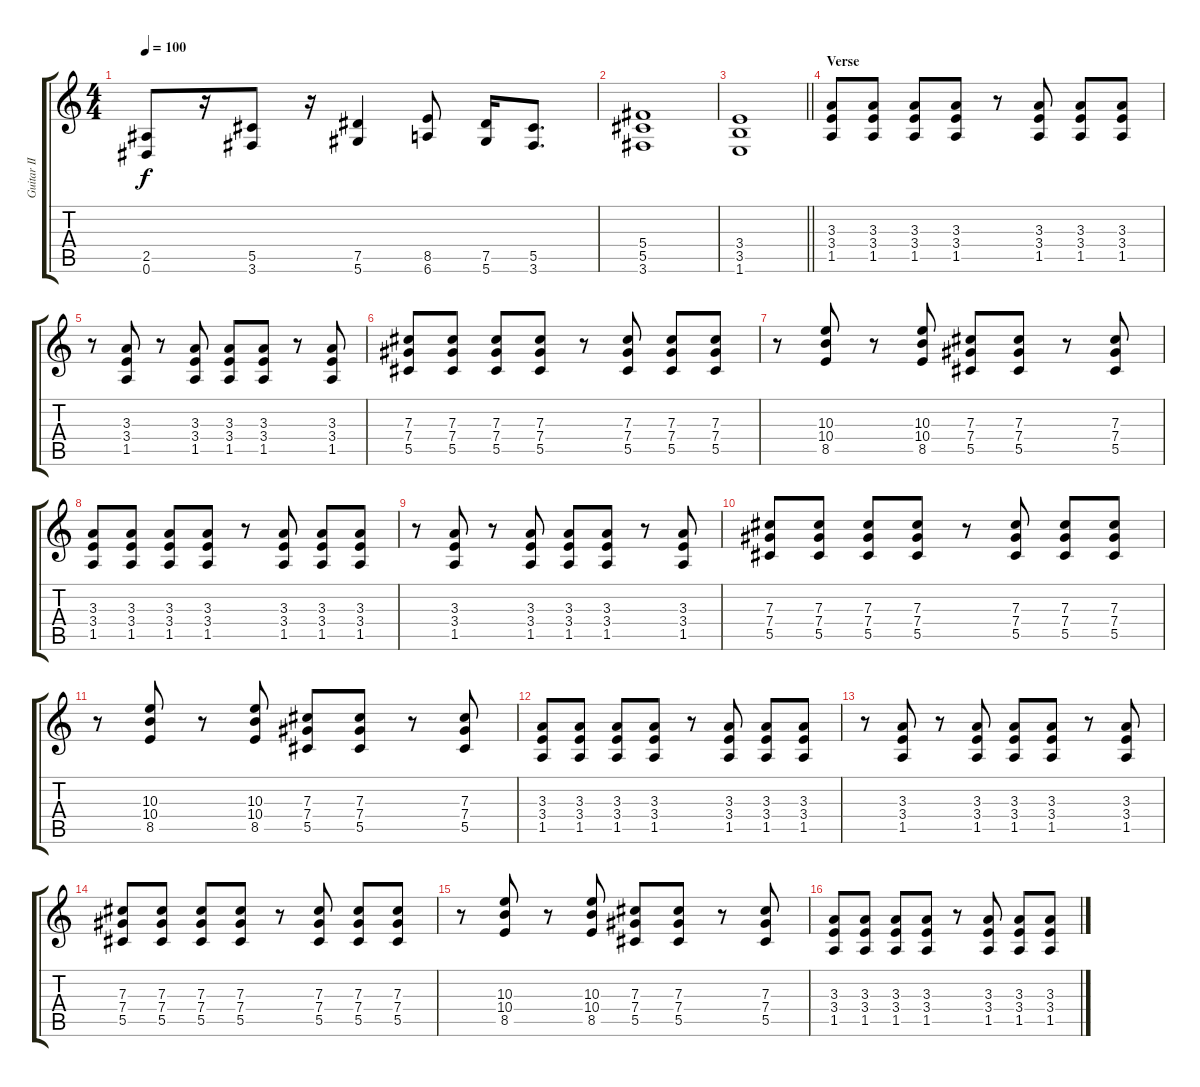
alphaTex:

\track ("Guitar II (Richard Fortus)" "Guitar II ") {instrument distortionguitar}
\staff {score tabs}
\tuning (Eb4 Bb3 Gb3 Db3 Ab2 Eb2) {hide}
\ts (4 4)
\tempo 100
\clef g2
\ks c
(2.5 0.6).8{dy f} r.16 (5.5 3.6).8 r.16 (7.5 5.6).4 (8.5 6.6).8 (7.5 5.6).16 (5.5 3.6).8{d} |
(5.4 5.5 3.6).1 |
\barLineRight lightlight
(3.4 3.5 1.6).1 |
\section ("" "Verse")
(3.3 3.4 1.5).8 (3.3 3.4 1.5).8 (3.3 3.4 1.5).8 (3.3 3.4 1.5).8 r.8 (3.3 3.4 1.5).8 (3.3 3.4 1.5).8 (3.3 3.4 1.5).8 |
r.8 (3.3 3.4 1.5).8 r.8 (3.3 3.4 1.5).8 (3.3 3.4 1.5).8 (3.3 3.4 1.5).8 r.8 (3.3 3.4 1.5).8 |
(7.3 7.4 5.5).8 (7.3 7.4 5.5).8 (7.3 7.4 5.5).8 (7.3 7.4 5.5).8 r.8 (7.3 7.4 5.5).8 (7.3 7.4 5.5).8 (7.3 7.4 5.5).8 |
r.8 (10.3 10.4 8.5).8 r.8 (10.3 10.4 8.5).8 (7.3 7.4 5.5).8 (7.3 7.4 5.5).8 r.8 (7.3 7.4 5.5).8 |
(3.3 3.4 1.5).8 (3.3 3.4 1.5).8 (3.3 3.4 1.5).8 (3.3 3.4 1.5).8 r.8 (3.3 3.4 1.5).8 (3.3 3.4 1.5).8 (3.3 3.4 1.5).8 |
r.8 (3.3 3.4 1.5).8 r.8 (3.3 3.4 1.5).8 (3.3 3.4 1.5).8 (3.3 3.4 1.5).8 r.8 (3.3 3.4 1.5).8 |
(7.3 7.4 5.5).8 (7.3 7.4 5.5).8 (7.3 7.4 5.5).8 (7.3 7.4 5.5).8 r.8 (7.3 7.4 5.5).8 (7.3 7.4 5.5).8 (7.3 7.4 5.5).8 |
r.8 (10.3 10.4 8.5).8 r.8 (10.3 10.4 8.5).8 (7.3 7.4 5.5).8 (7.3 7.4 5.5).8 r.8 (7.3 7.4 5.5).8 |
(3.3 3.4 1.5).8 (3.3 3.4 1.5).8 (3.3 3.4 1.5).8 (3.3 3.4 1.5).8 r.8 (3.3 3.4 1.5).8 (3.3 3.4 1.5).8 (3.3 3.4 1.5).8 |
r.8 (3.3 3.4 1.5).8 r.8 (3.3 3.4 1.5).8 (3.3 3.4 1.5).8 (3.3 3.4 1.5).8 r.8 (3.3 3.4 1.5).8 |
(7.3 7.4 5.5).8 (7.3 7.4 5.5).8 (7.3 7.4 5.5).8 (7.3 7.4 5.5).8 r.8 (7.3 7.4 5.5).8 (7.3 7.4 5.5).8 (7.3 7.4 5.5).8 |
r.8 (10.3 10.4 8.5).8 r.8 (10.3 10.4 8.5).8 (7.3 7.4 5.5).8 (7.3 7.4 5.5).8 r.8 (7.3 7.4 5.5).8 |
(3.3 3.4 1.5).8 (3.3 3.4 1.5).8 (3.3 3.4 1.5).8 (3.3 3.4 1.5).8 r.8 (3.3 3.4 1.5).8 (3.3 3.4 1.5).8 (3.3 3.4 1.5).8
